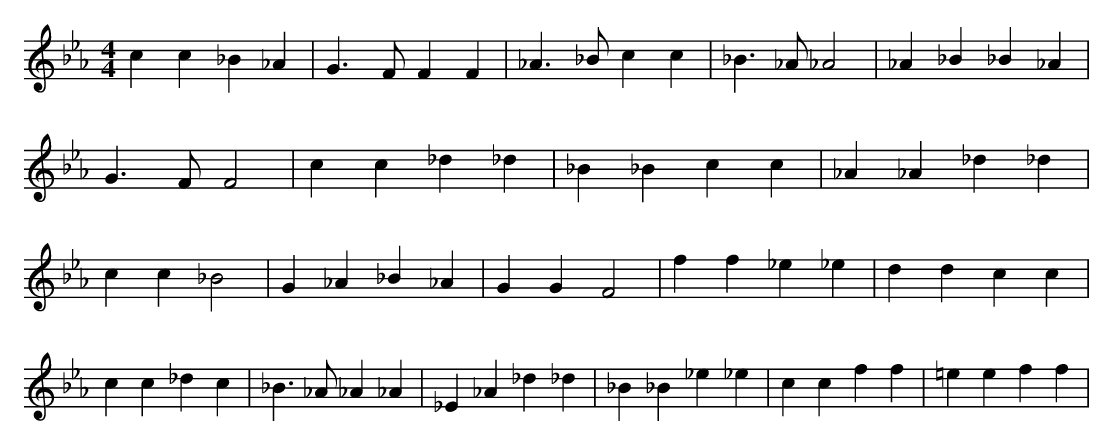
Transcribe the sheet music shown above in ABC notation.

X:1
M:4/4
L:1/8
K:Eb
c2 c2 _B2 _A2 | G3 F F2 F2 | _A3 _B c2 c2 | _B3 _A _A4 | _A2 _B2 _B2 _A2 | G3 F F4 | c2 c2 _d2 _d2 | _B2 _B2 c2 c2 | _A2 _A2 _d2 _d2 | c2 c2 _B4 | G2 _A2 _B2 _A2 | G2 G2 F4 | f2 f2 _e2 _e2 | d2 d2 c2 c2 | c2 c2 _d2 c2 | _B3 _A _A2 _A2 | _E2 _A2 _d2 _d2 | _B2 _B2 _e2 _e2 | c2 c2 f2 f2 | =e2 e2 f2 f2 |
